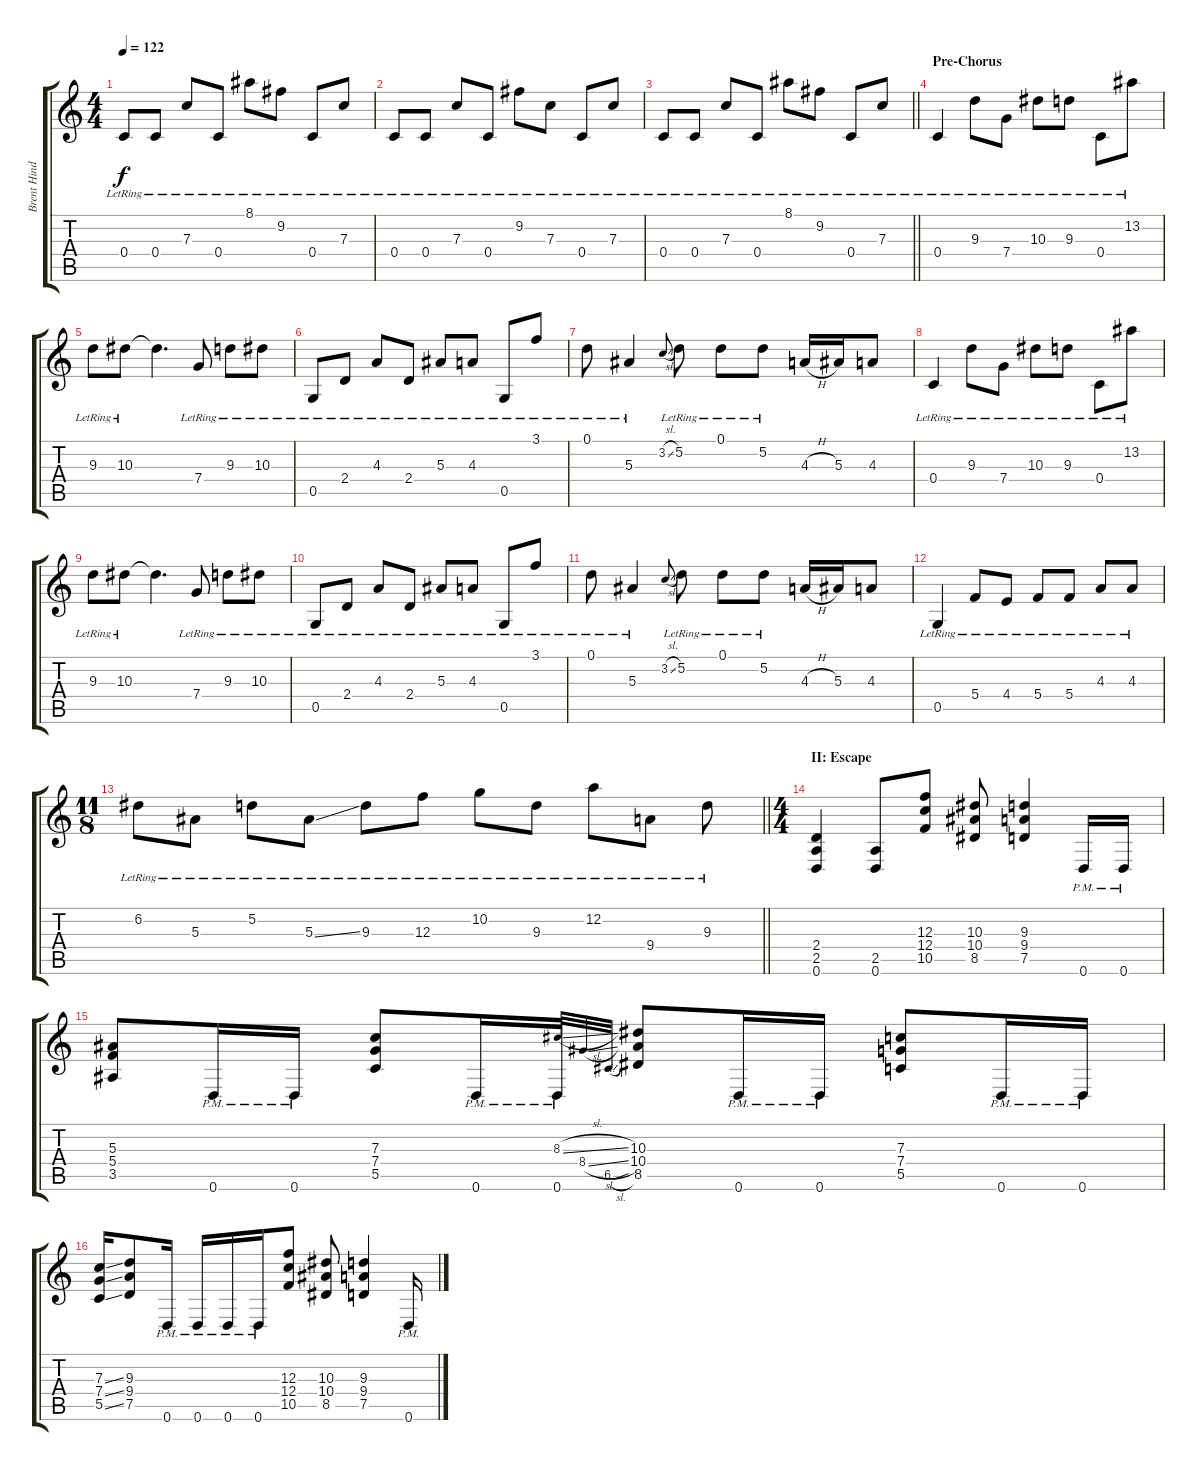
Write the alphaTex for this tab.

\track ("Brent Hinds" "Brent Hind") {instrument overdrivenguitar}
\staff {score tabs}
\tuning (D4 A3 F3 C3 G2 D2) {hide}
\ts (4 4)
\tempo 122
\clef g2
\ks c
0.4{lr}.8{dy f} 0.4{lr}.8 7.3{lr}.8 0.4{lr}.8 8.1{lr}.8 9.2{lr}.8 0.4{lr}.8 7.3{lr}.8 |
0.4{lr}.8 0.4{lr}.8 7.3{lr}.8 0.4{lr}.8 9.2{lr}.8 7.3{lr}.8 0.4{lr}.8 7.3{lr}.8 |
\barLineRight lightlight
0.4{lr}.8 0.4{lr}.8 7.3{lr}.8 0.4{lr}.8 8.1{lr}.8 9.2{lr}.8 0.4{lr}.8 7.3{lr}.8 |
\section ("" "Pre-Chorus")
0.4{lr}.4 9.3{lr}.8 7.4{lr}.8 10.3{lr}.8 9.3{lr}.8 0.4{lr}.8 13.2{lr}.8 |
9.3{lr}.8 10.3{lr}.8 10.3{t}.4{d} 7.4{lr}.8 9.3{lr}.8 10.3{lr}.8 |
0.5{lr}.8 2.4{lr}.8 4.3{lr}.8 2.4{lr}.8 5.3{lr}.8 4.3{lr}.8 0.5{lr}.8 3.1{lr}.8 |
0.1{lr}.8 5.3{lr}.4 3.2{sl}.8{gr onbeat} 5.2{lr}.8 0.1{lr}.8 5.2{lr}.8 4.3{h}.16 5.3.16 4.3.8 |
0.4{lr}.4 9.3{lr}.8 7.4{lr}.8 10.3{lr}.8 9.3{lr}.8 0.4{lr}.8 13.2{lr}.8 |
9.3{lr}.8 10.3{lr}.8 10.3{t}.4{d} 7.4{lr}.8 9.3{lr}.8 10.3{lr}.8 |
0.5{lr}.8 2.4{lr}.8 4.3{lr}.8 2.4{lr}.8 5.3{lr}.8 4.3{lr}.8 0.5{lr}.8 3.1{lr}.8 |
0.1{lr}.8 5.3{lr}.4 3.2{sl}.8{gr onbeat} 5.2{lr}.8 0.1{lr}.8 5.2{lr}.8 4.3{h}.16 5.3.16 4.3.8 |
0.5{lr}.4 5.4{lr}.8 4.4{lr}.8 5.4{lr}.8 5.4{lr}.8 4.3{lr}.8 4.3{lr}.8 |
\ts (11 8)
\barLineRight lightlight
6.2{lr}.8 5.3{lr}.8 5.2{lr}.8 5.3{ss lr}.8 9.3{lr}.8 12.3{lr}.8 10.2{lr}.8 9.3{lr}.8 12.2{lr}.8 9.4{lr}.8 9.3{lr}.8 |
\ts (4 4)
\section ("" "II: Escape")
(2.4 2.5 0.6).4{instrument overdrivenguitar} (2.5 0.6).8 (12.3 12.4 10.5).8 (10.3 10.4 8.5).8 (9.3 9.4 7.5).4 0.6{pm}.16 0.6{pm}.16 |
(5.3 5.4 3.5).8 0.6{pm}.16 0.6{pm}.16 (7.3 7.4 5.5).8 0.6{pm}.16 0.6{pm}.16 8.3{sl}.32{gr onbeat} 8.4{sl}.32{gr onbeat} 6.5{sl}.32{gr onbeat} (10.3 10.4 8.5).8 0.6{pm}.16 0.6{pm}.16 (7.3 7.4 5.5).8 0.6{pm}.16 0.6{pm}.16 |
(7.3{ss} 7.4{ss} 5.5{ss}).16 (9.3 9.4 7.5).8 0.6{pm}.16 0.6{pm}.16 0.6{pm}.16 0.6{pm}.16 (12.3 12.4 10.5).8 (10.3 10.4 8.5).8 (9.3 9.4 7.5).4 0.6{pm}.16
